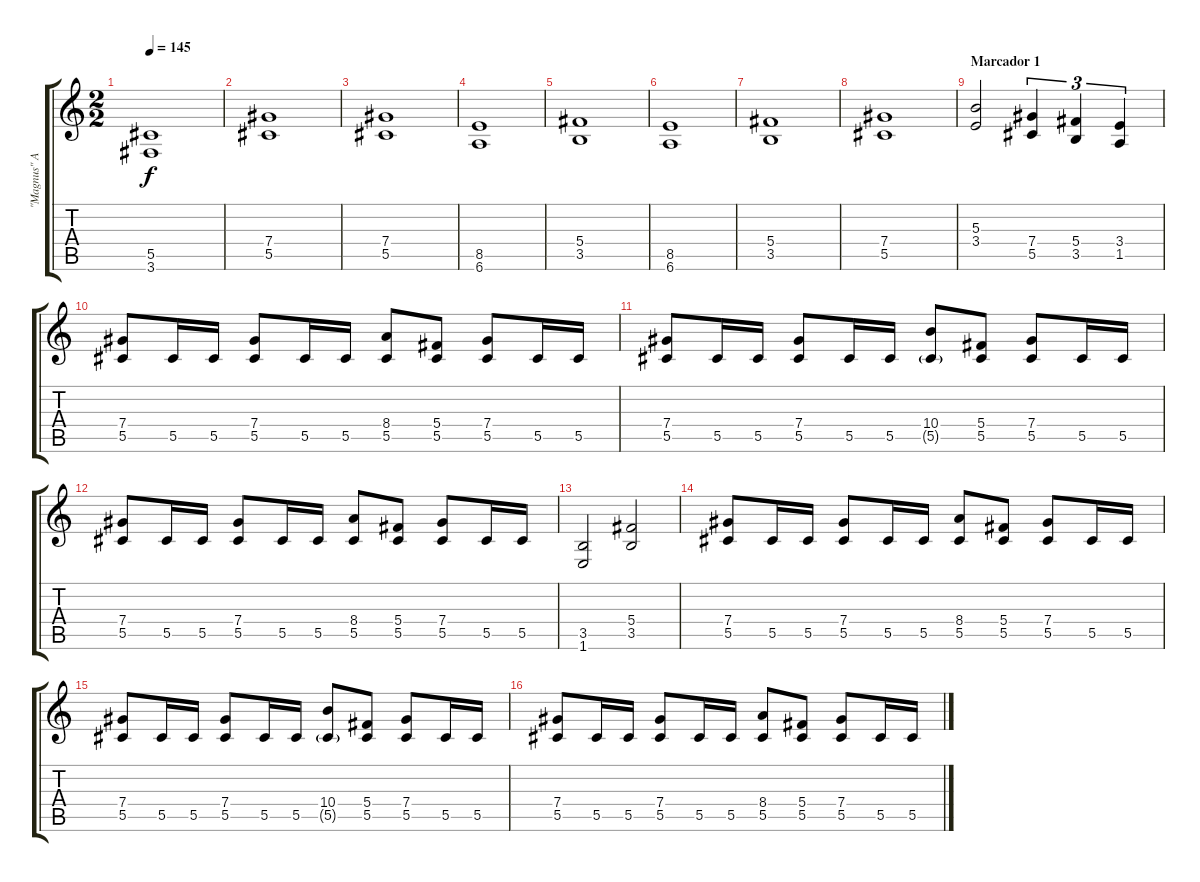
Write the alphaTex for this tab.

\track ("\"Magnus\" Armin Siepen" "\"Magnus\" A") {instrument distortionguitar}
\staff {score tabs}
\tuning (Eb4 Bb3 Gb3 Db3 Ab2 Eb2) {hide}
\ts (2 2)
\tempo 145
\clef g2
\ks c
(5.5 3.6).1{dy f} |
(7.4 5.5).1 |
(7.4 5.5).1 |
(8.5 6.6).1 |
(5.4 3.5).1 |
(8.5 6.6).1 |
(5.4 3.5).1 |
(7.4 5.5).1 |
\section ("" "Marcador 1")
(5.3 3.4).2 (7.4 5.5).4{tu (3 2)} (5.4 3.5).4{tu (3 2)} (3.4 1.5).4{tu (3 2)} |
(7.4 5.5).8 5.5.16 5.5.16 (7.4 5.5).8 5.5.16 5.5.16 (8.4 5.5).8 (5.4 5.5).8 (7.4 5.5).8 5.5.16 5.5.16 |
(7.4 5.5).8 5.5.16 5.5.16 (7.4 5.5).8 5.5.16 5.5.16 (10.4 5.5{g}).8 (5.4 5.5).8 (7.4 5.5).8 5.5.16 5.5.16 |
(7.4 5.5).8 5.5.16 5.5.16 (7.4 5.5).8 5.5.16 5.5.16 (8.4 5.5).8 (5.4 5.5).8 (7.4 5.5).8 5.5.16 5.5.16 |
(3.5 1.6).2 (5.4 3.5).2 |
(7.4 5.5).8 5.5.16 5.5.16 (7.4 5.5).8 5.5.16 5.5.16 (8.4 5.5).8 (5.4 5.5).8 (7.4 5.5).8 5.5.16 5.5.16 |
(7.4 5.5).8 5.5.16 5.5.16 (7.4 5.5).8 5.5.16 5.5.16 (10.4 5.5{g}).8 (5.4 5.5).8 (7.4 5.5).8 5.5.16 5.5.16 |
(7.4 5.5).8 5.5.16 5.5.16 (7.4 5.5).8 5.5.16 5.5.16 (8.4 5.5).8 (5.4 5.5).8 (7.4 5.5).8 5.5.16 5.5.16
